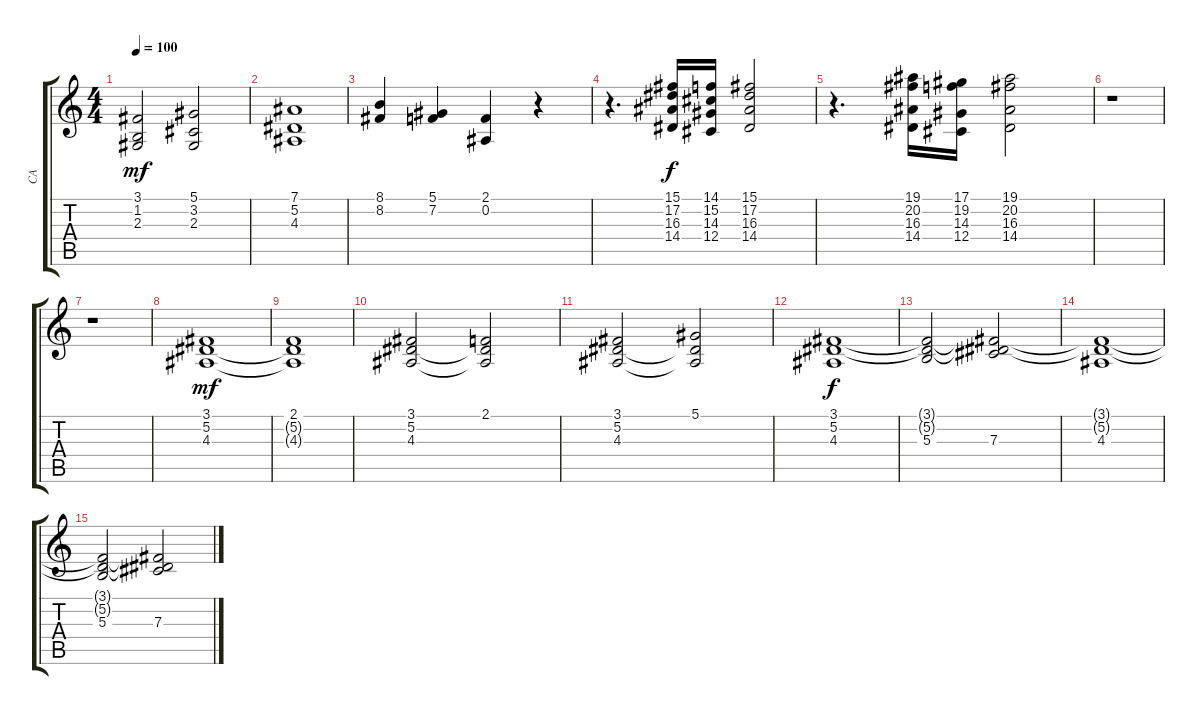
\track ("CA" "CA") {instrument choiraahs}
\staff {score tabs}
\tuning (Eb4 Bb3 Gb3 Db3 Ab2 Eb2) {hide}
\ts (4 4)
\tempo 100
\clef g2
\ks c
(3.1 1.2 2.3).2{dy mf} (5.1 3.2 2.3).2 |
(7.1 5.2 4.3).1 |
(8.1 8.2).4 (5.1 7.2).4 (2.1 0.2).4 r.4 |
r.4{d} (15.1 17.2 16.3 14.4).16{dy f} (14.1 15.2 14.3 12.4).16 (15.1 17.2 16.3 14.4).2 |
r.4{d} (19.1 20.2 16.3 14.4).16 (17.1 19.2 14.3 12.4).16 (19.1 20.2 16.3 14.4).2 |
r.1 |
r.1 |
(3.1 5.2 4.3).1{dy mf} |
(2.1 5.2{t} 4.3{t}).1 |
(3.1 5.2 4.3).2 (2.1 5.2{t} 4.3{t}).2 |
(3.1 5.2 4.3).2 (5.1 5.2{t} 4.3{t}).2 |
(3.1 5.2 4.3).1{dy f} |
(3.1{t} 5.2{t} 5.3).2 (3.1{t} 5.2{t} 7.3).2 |
(3.1{t} 5.2{t} 4.3).1 |
(3.1{t} 5.2{t} 5.3).2 (3.1{t} 5.2{t} 7.3).2
